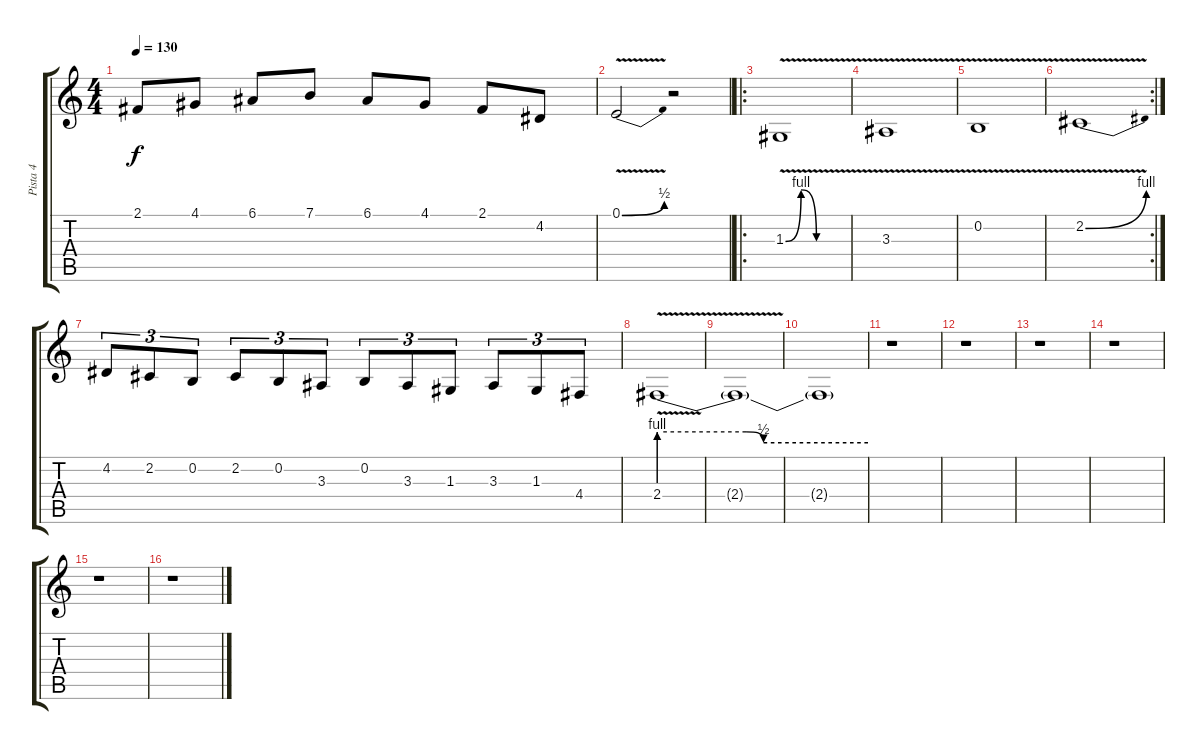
\track ("Pista 4" "Pista 4") {instrument clarinet}
\staff {score tabs}
\tuning (E4 B3 G3 D3 A2 E2) {hide}
\ts (4 4)
\tempo 130
\clef g2
\ks c
2.1.8{dy f} 4.1.8 6.1.8 7.1.8 6.1.8 4.1.8 2.1.8 4.2.8 |
0.1{be (bend 0 0 60 2) v}.2 r.2 |
\ro
1.3{be (custom 0 0 15 4 30 0 60 0) v}.1 |
3.3{v}.1 |
0.2{v}.1 |
\rc 2
2.2{be (bend 0 0 60 4) v}.1 |
4.2.8{tu (3 2)} 2.2.8{tu (3 2)} 0.2.8{tu (3 2)} 2.2.8{tu (3 2)} 0.2.8{tu (3 2)} 3.3.8{tu (3 2)} 0.2.8{tu (3 2)} 3.3.8{tu (3 2)} 1.3.8{tu (3 2)} 3.3.8{tu (3 2)} 1.3.8{tu (3 2)} 4.4.8{tu (3 2)} |
2.4{be (custom 0 4 25 4 30 2 60 2) v}.1{volume 3} |
2.4{t}.1 |
2.4{t}.1 |
r.1 |
r.1 |
r.1 |
r.1 |
r.1 |
r.1
